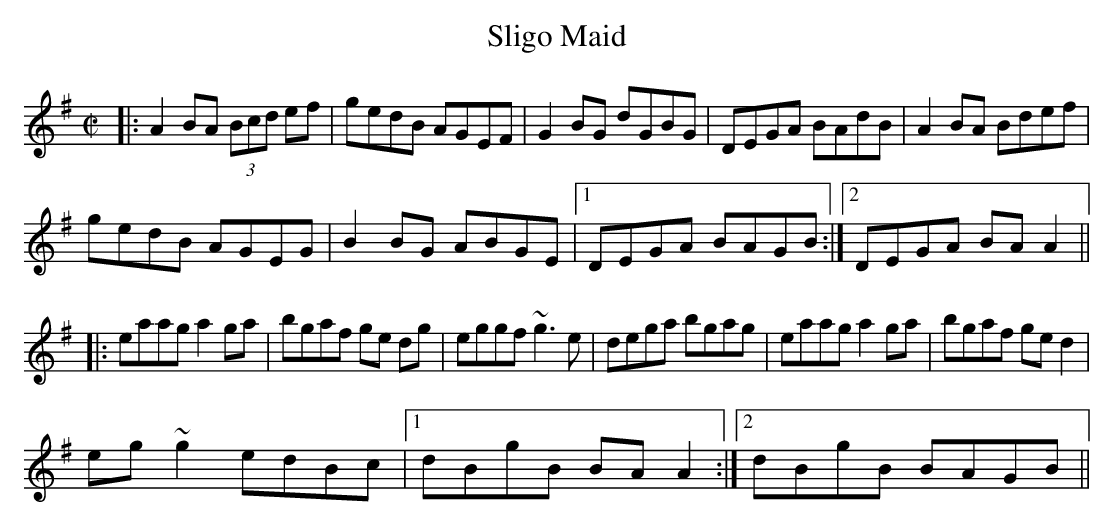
X:1
T:Sligo Maid
M:C|
L:1/8
K:Ador
|:A2 BA (3Bcd ef|gedB AGEF|G2 BG dGBG|DEGA BAdB|A2 BA Bdef|
gedB AGEG|B2 BG ABGE|1 DEGA BAGB:|2 DEGA BA A2||
|:eaag a2 ga|bgaf ge dg|eggf ~g3e|dega bgag|eaag a2 ga|bgaf ge d2|
eg ~g2 edBc|1 dBgB BA A2:|2  dBgB BAGB||
